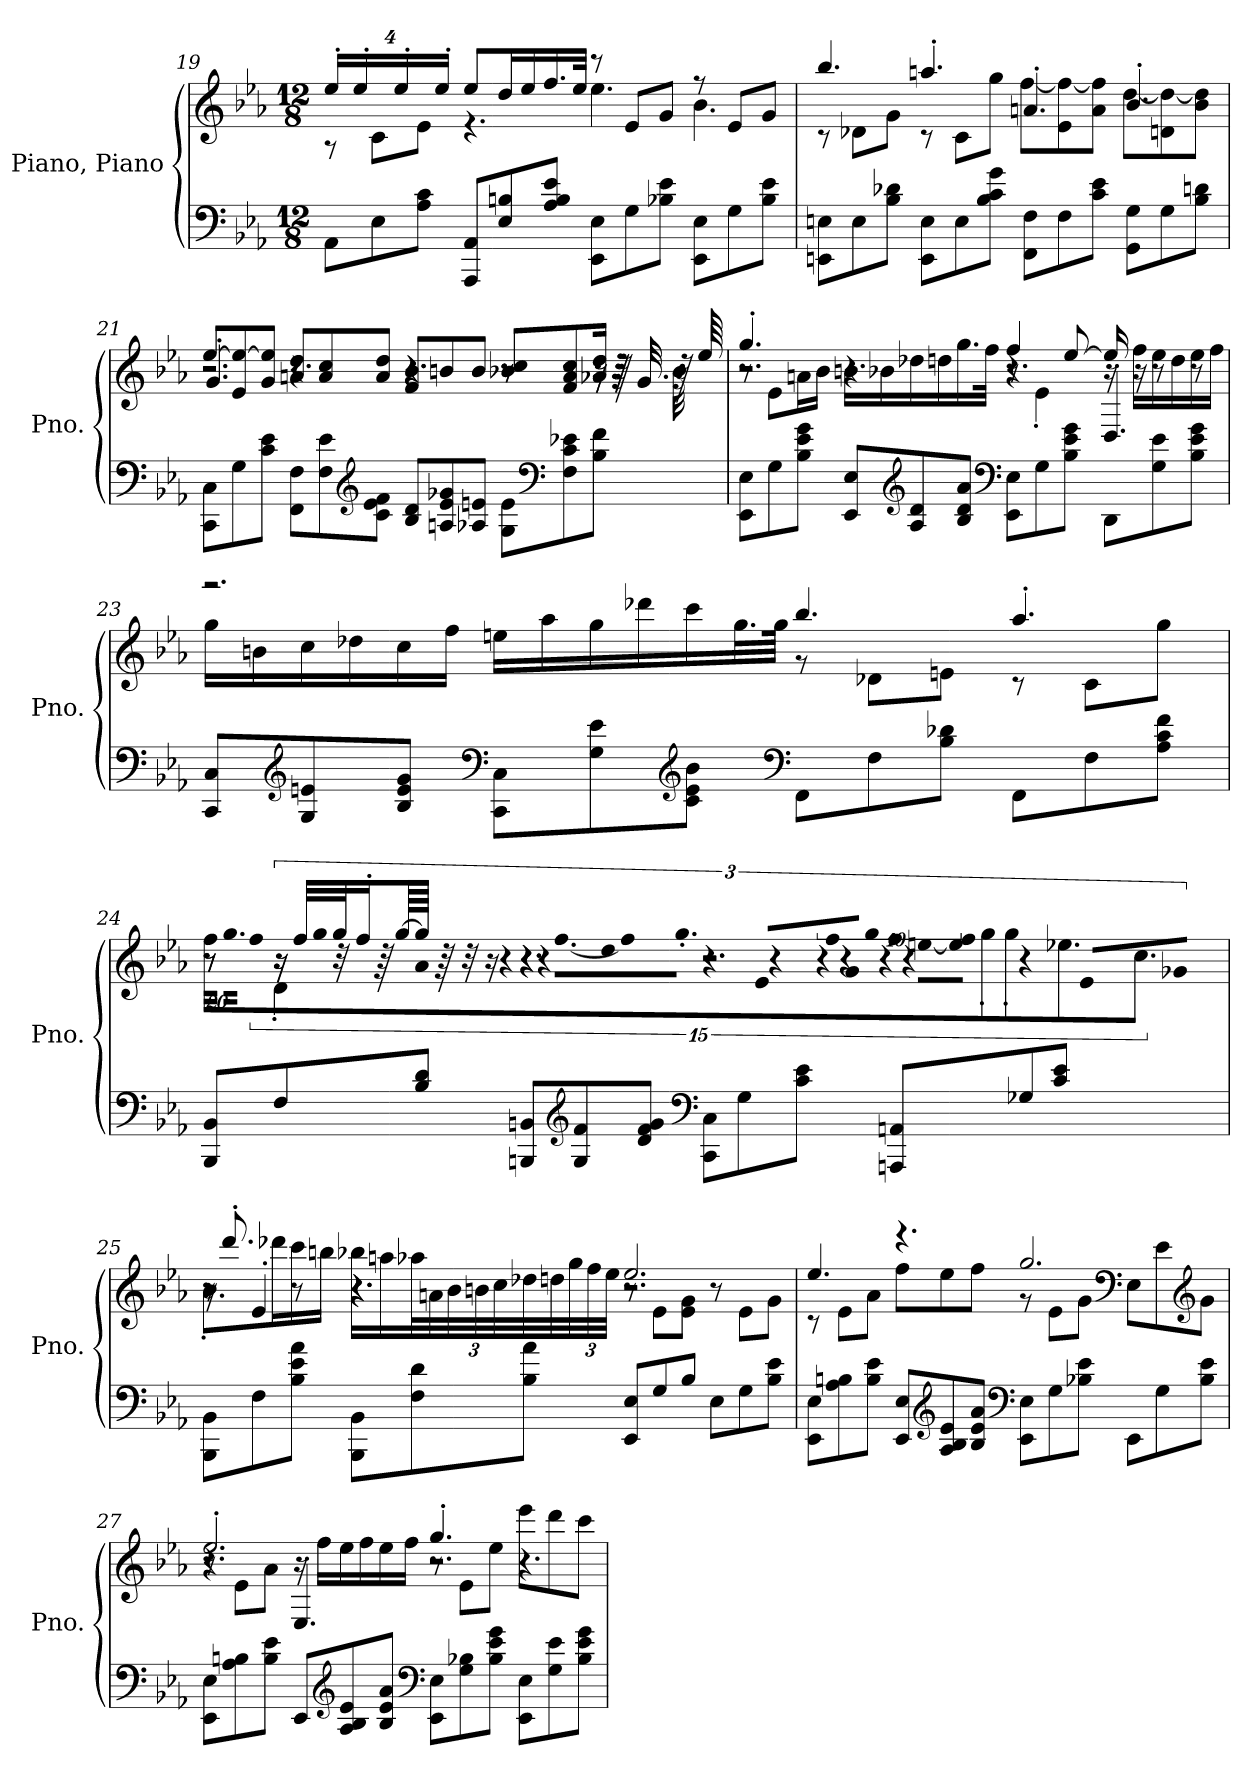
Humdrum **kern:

**kern	**kern
*part1	*part1
*staff2	*staff1
*I"Piano, Piano	*
*I'Pno.	*
*clefF4	*clefG2
*k[b-e-a-]	*k[b-e-a-]
*M12/8	*M12/8
*	*Xbrackettup
=19	=19
*	*^
8AA-\L	32%3ee-'/L	8r
.	32%3ee-'/	.
8E-\	.	8c\L
.	32%3ee-'/	.
8A-\ 8c\J	.	8e-\J
.	32%3ee-'/J	.
8AAA-/ 8AA-/L	8ee-/L	4.r
8E-/ 8Bn/	16dd/L	.
.	16ee-/	.
8A-/ 8B/ 8e-/J	16.ff/	.
.	32ee-/JJk	.
8EE-\ 8E-\L	8r	4.ee-\
8G\	8e-/L	.
8B-X\ 8e-\J	8g/J	.
8EE-\ 8E-\L	8r	4.b-\
8G\	8e-/L	.
8B-\ 8e-\J	8g/J	.
!!LO:LB:g=z	!!
=20	=20	=20
8EEn\ 8En\L	4.bb-/	8r
8E\	.	8d-X\L
8B-\ 8d-X\J	.	8g\J
8EE\ 8E\L	4.aan'/	8r
8E\	.	8c\L
8B-\ 8c\ 8g\J	.	8gg\J
8FF\ 8F\L	4.an'/	[8ff\L
8F\	.	8e-\ 8ff\_
8c\ 8e-\J	.	8a\ 8ff\]J
8GG\ 8G\L	4.b-'/	[8dd\L
8G\	.	8dn\ 8dd\_
8B-\ 8dn\J	.	8b-\ 8dd\]J
!!LO:LB:g=z
=21	=21	=21
*	*	*^
8CC\ 8C\L	[8ee-/L	2.r	4.g'/
8G\	8e-/ 8ee-/_	.	.
8c\ 8e-\J	8g/ 8ee-/]J	.	.
8FF\ 8F\L	8an/ 8dd/L	.	4.r
8F\ 8e-\	8a/ 8cc/	.	.
*clefG2	*	*	*
8c\ 8e-\ 8f\J	8a/ 8dd/J	.	.
8B-/ 8d/L	8f/ 8b-/L	4.r	4.r
8An/ 8e-/ 8g-X/	8bn/	.	.
8A-X/ 8en/J	8b/J	.	.
8G\ 8e\L	8b-X/ 8cc/L	8r	8r
*clefF4	*	*	*
8F\ 8c\ 8e-X\	8f/ 8a/ 8cc/	8r	8r
8B-\ 8f\J	16a-X/ 16dd/Jk	16r	16r
.	32r	32r	64r
.	.	.	32.g/
.	64r	32b-\	.
.	64ee-/	.	.
!!LO:LB:g=z	!!	!!
=22	=22	=22	=22
8EE-\ 8E-\L	4.gg'/	8r	2.r
8G\	.	8e-\L	.
8B-\ 8e-\ 8g\J	.	16an\L	.
.	.	16b-\JJ	.
8EE-/ 8E-/L	4.r	16bn\LL	.
.	.	16b-X\	.
*clefG2	*	*	*
8A-/ 8d/	.	16dd-X\	.
.	.	16ddn\	.
8B-/ 8d/ 8a-/J	.	16.gg\	.
.	.	32ff\JJk	.
*clefF4	*	*	*
8EE-\ 8E-\L	4ff/	8r	4.r
8G\	.	4e-'\	.
8B-\ 8e-\ 8g\J	[8ee-/	.	.
8DD\L	16ee-/]	16r	4.D'/
.	16r	16ff\LL	.
8G\ 8e-\	8r	16ee-\	.
.	.	16dd\	.
8B-\ 8e-\ 8g\J	8r	16ee-\	.
.	.	16ff\JJ	.
*	*	*v	*v
!!LO:LB:g=z
=23	=23	=23
8CC/ 8C/L	2.r	16gg\LL
.	.	16bn\
*clefG2	*	*
8G/ 8en/	.	16cc\
.	.	16dd-X\
8B-/ 8e/ 8g/J	.	16cc\
.	.	16ff\JJ
*clefF4	*	*
8CC\ 8C\L	.	16een\LL
.	.	16aa-\
8G\ 8e\	.	16gg\
.	.	16ddd-X\
*clefG2	*	*
8c\ 8e\ 8b-\J	.	16ccc\
.	.	32.gg\L
.	.	64gg\JJJk
*clefF4	*	*
8FF\L	4.bb-/	8r
8F\	.	8d-X\L
8B-\ 8d-X\J	.	8en\J
8FF\L	4.aa-'/	8r
8F\	.	8c\L
8A-\ 8c\ 8f\J	.	8gg\J
!!LO:LB:g=z
=24	=24	=24
*	*	*brackettup
!	!	!LO:N:vis=32.
*	*^	*^
8BBB-/ 8BB-/L	8r	640%17ff\LLLL	8r	8r
!	!	!LO:N:vis=32.	!	!
.	.	640%17gg\J	.	.
.	.	1920ryy	.	.
!	!	!LO:N:vis=32	!	!
.	.	640%23ff\	.	.
!	!	!LO:N:vis=256%9	!	!
.	.	960%17gg\JJJk	.	.
!	!	!LO:N:vis=128	!	!
.	.	1920%17r	.	.
!	!	!LO:N:vis=256.	!	!
.	.	[1920%17ff\KLLLL	.	.
8F/	16r	64ff\J]	24r	4d'\
.	.	32.gg'\JJJ	.	.
.	.	.	48ff/LLL	.
.	32r	16r	48gg/J	.
.	.	.	24ff'/J	.
.	64r	.	.	.
.	[64gg/LLLL	.	.	.
!	!	!LO:N:vis=64	!	!
8B-/ 8d/J	64gg/JJJJ]	640%9r	8a-/J	.
!	!	!LO:N:vis=64	!	!
.	.	640%9ff\	.	.
.	64r	.	.	.
!	!	!LO:N:vis=64	!	!
.	.	640%9r	.	.
.	32r	.	.	.
!	!	!LO:N:vis=64	!	!
.	.	640%9gg\	.	.
!	!	!LO:N:vis=64	!	!
.	.	640%9r	.	.
.	16r	.	.	.
!	!	!LO:N:vis=64	!	!
.	.	640%9ff\	.	.
!	!	!LO:N:vis=64	!	!
.	.	640%9r	.	.
!	!	!LO:N:vis=64	!	!
.	.	[640%9een\LLLL	.	.
!	!	!LO:N:vis=64	!	!
.	.	640%9ee\] 640%9ff\JJJJ	.	.
8BBBn/ 8BBn/L	4.r	.	4r	4.r
.	.	8gg'\	.	.
*clefG2	*	*	*	*
8G/ 8f/	.	.	.	.
.	.	4gg'\	.	.
8d/ 8f/ 8g/J	.	.	8dd/	.
*clefF4	*	*	*	*
8CC\ 8C\L	2.r	.	8r	2.r
.	.	4.ee-X\	.	.
8G\	.	.	8e-/L	.
8c\ 8e-\J	.	.	8g/J	.
8AAAn/ 8AAn/L	.	.	8r	.
.	.	4.cc\	.	.
8G-X/	.	.	8e-/L	.
8c/ 8e-/J	.	.	8g-X/J	.
640ryy	640ryy	.	640ryy	640ryy
*	*	*	*v	*v
!!LO:PB:g=z
=25	=25	=25	=25
8BBB-\ 8BB-\L	16r	8.b-'\L	8r
.	8.ddd'/	.	.
8F\	.	.	4e-'/
.	.	16ddd-X\L	.
8B-\ 8e-\ 8a-\J	8r	16ccc\	.
.	.	16bbn\JJ	.
8BBB-\ 8BB-\L	4.r	16bb-X\LL	4.r
.	.	16aan\	.
8F\ 8d\	.	32aa-X\L	.
.	.	32an\	.
*	*	*Xbrackettup	*
.	.	48b-\	.
.	.	48bn\	.
.	.	48cc\	.
8B-\ 8a-\J	.	32dd-X\	.
.	.	32ddn\	.
.	.	48gg\	.
.	.	48ff\	.
.	.	48ee-\JJJ	.
8EE-/ 8E-/L	2.ee-/	8r	2.r
8G/	.	8e-\L	.
8B-/J	.	8e-\ 8g\J	.
8E-\L	.	8r	.
8G\	.	8e-\L	.
8B-\ 8e-\J	.	8g\J	.
*	*	*v	*v
!!LO:LB:g=z
=26	=26	=26
8EE-\ 8E-\L	4.ee-/	8r
8A-\ 8Bn\	.	8e-\L
8B\ 8e-\J	.	8a-\J
8EE-/ 8E-/L	4.r	8ff\L
*clefG2	*	*
8A-/ 8B/ 8e-/	.	8ee-\
8B/ 8e-/ 8a-/J	.	8ff\J
*clefF4	*	*
8EE-\ 8E-\L	2.gg/	8r
8G\	.	8e-\L
8B-X\ 8e-\J	.	8g\J
*	*clefF4	*
8EE-\L	.	8E-\L
8G\	.	8e-\
*	*clefG2	*
8B-\ 8e-\J	.	8g\J
=27	=27	=27
*	*	*^
8EE-\ 8E-\L	2.ee-'/	8r	4.r
8A-\ 8Bn\	.	8e-\L	.
8B\ 8e-\J	.	8a-\J	.
8EE-/L	.	16r	4.E-'/
.	.	16ff\LL	.
*clefG2	*	*	*
8A-/ 8B/ 8e-/	.	16ee-\	.
.	.	16ff\	.
8B/ 8e-/ 8a-/J	.	16ee-\	.
.	.	16ff\JJ	.
*clefF4	*	*	*
8EE-\ 8E-\L	4.gg'/	8r	2.r
8G\ 8B-X\	.	8e-\L	.
8B-\ 8e-\ 8g\J	.	8ee-\J	.
8EE-\ 8E-\L	4.r	8eee-\L	.
8G\ 8e-\	.	8ddd\	.
8B-\ 8e-\ 8g\J	.	8ccc\J	.
*	*v	*v	*v
=	=
*-	*-
